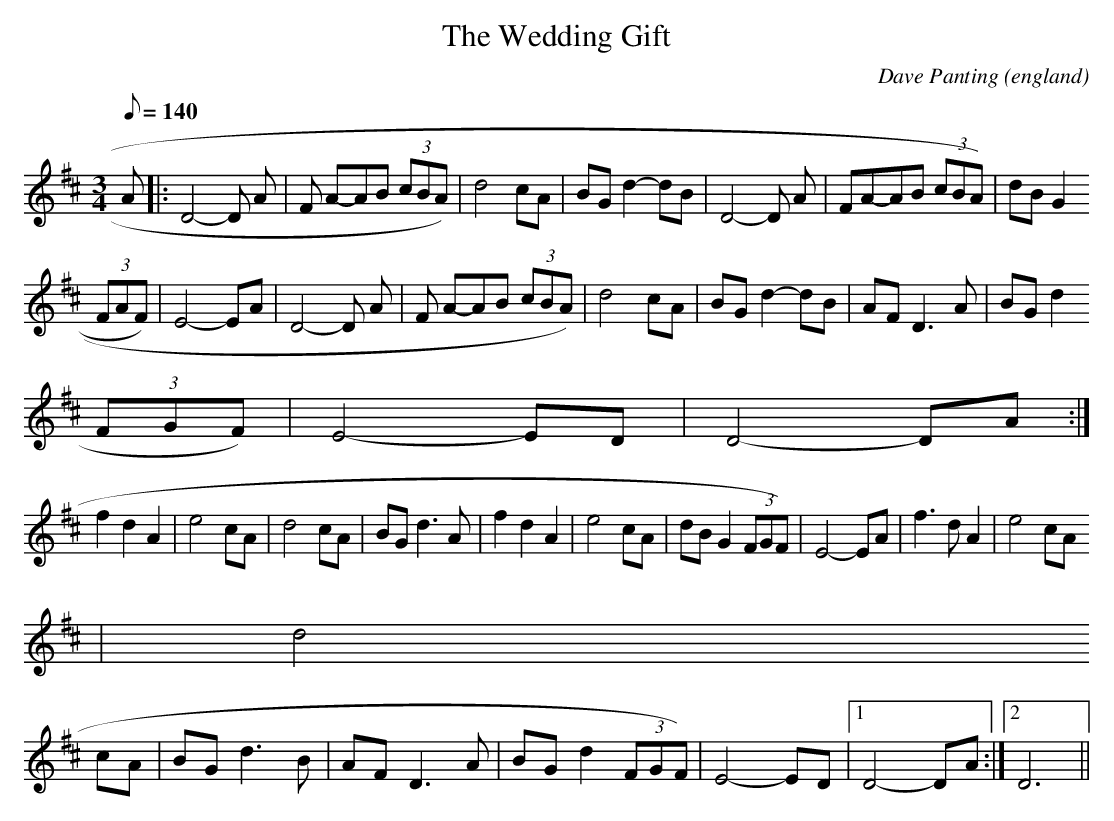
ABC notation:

X:1
T:The Wedding Gift
O:england
M:3/4
L:1/8
Q:140
C:Dave Panting
K:D
A|:D4-D A|F A-AB (3cBA)|d4 cA|BG d2-dB|D4-D A|FA-AB (3cBA)|dB G2
(3FAF)|E4-EA|D4-D A|F A-AB (3cBA)|d4 cA|BG d2-dB|AF D3 A|BG d2
(3FGF)|E4-ED|D4-DA:|
f2d2A2|e4 cA|d4 cA|BG d3 A|f2d2A2|e4 cA|dB G2 (3FGF)|E4-EA|f3 d A2|e4 cA
|d4
cA|BG d3 B|AF D3 A|BG d2 (3FGF)|E4-ED|1D4-DA:|2D6||
